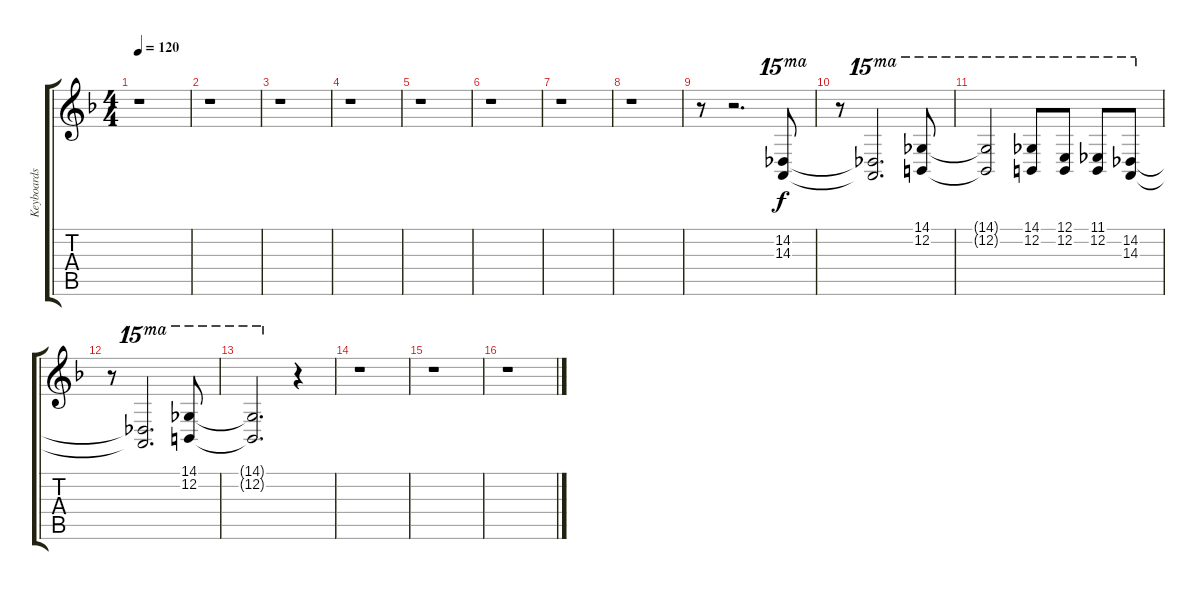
\track ("Keyboards" "Keyboards") {instrument stringensemble1}
\staff {score tabs}
\tuning (E4 B3 G3 D3 A2 E2) {hide}
\ts (4 4)
\tempo 120
\clef g2
\ks f
r.1{dy f} |
r.1 |
r.1 |
r.1 |
r.1 |
r.1 |
r.1 |
r.1 |
r.8 r.2{d} (14.2 14.3).8{ot 15ma} |
r.8 (14.2{t} 14.3{t}).2{d ot 15ma} (14.1 12.2).8{ot 15ma} |
(14.1{t} 12.2{t}).2{ot 15ma} (14.1 12.2).8{ot 15ma} (12.1 12.2).8{ot 15ma} (11.1 12.2).8{ot 15ma} (14.2 14.3).8{ot 15ma} |
r.8 (14.2{t} 14.3{t}).2{d ot 15ma} (14.1 12.2).8{ot 15ma} |
(14.1{t} 12.2{t}).2{d ot 15ma} r.4 |
r.1 |
r.1 |
r.1
